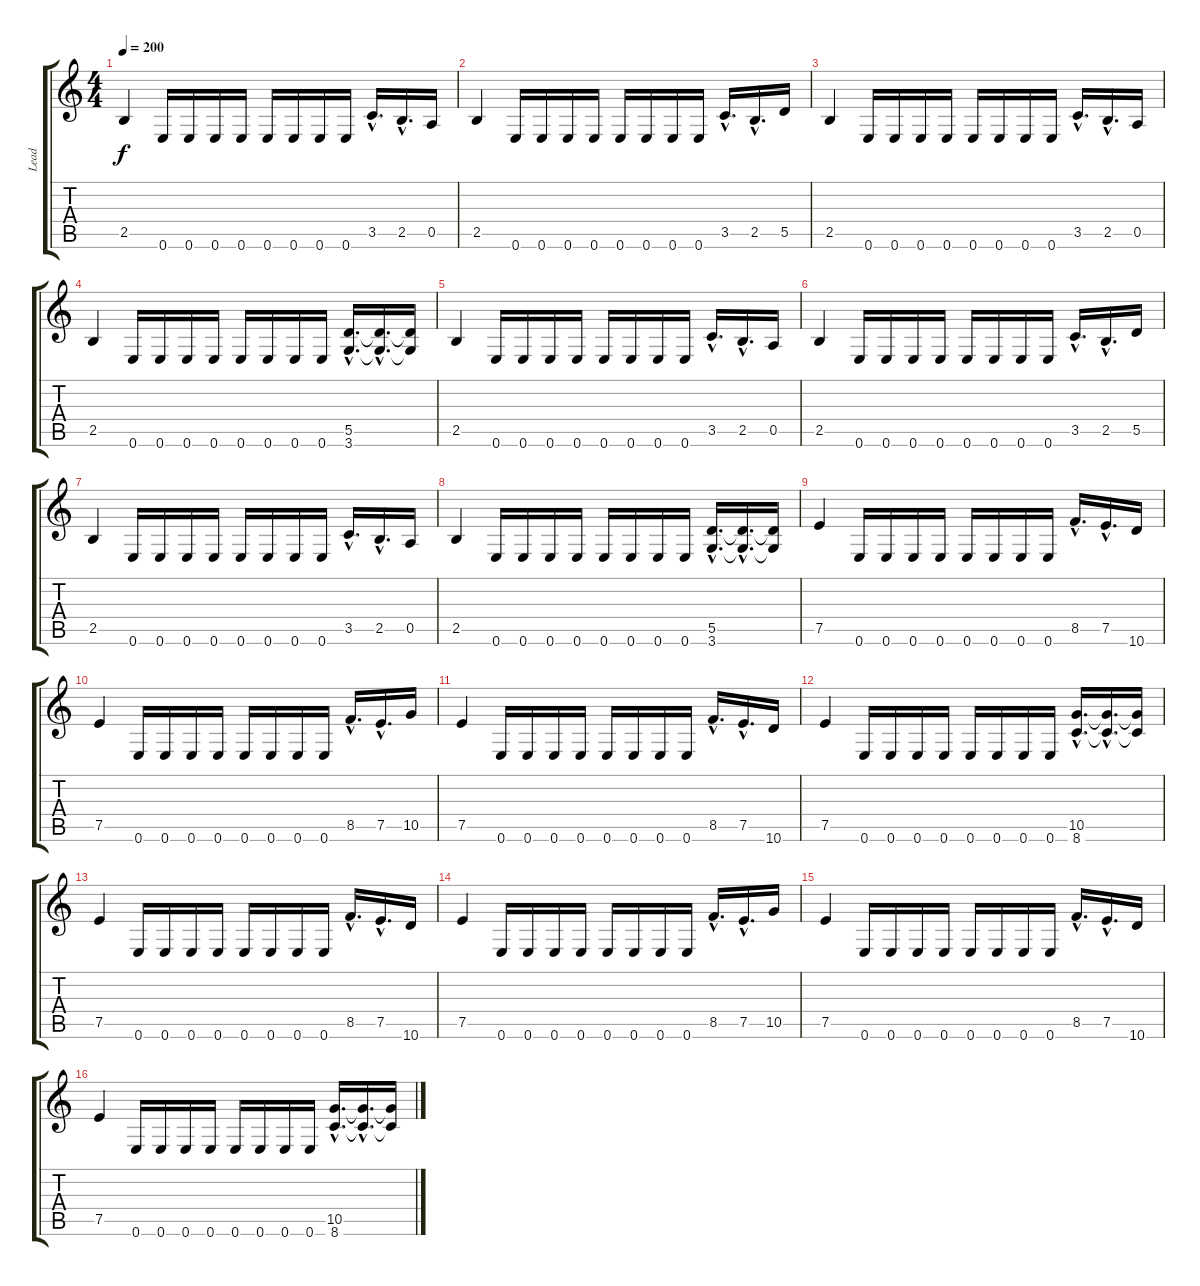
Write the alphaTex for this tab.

\track ("Lead" "Lead") {instrument distortionguitar}
\staff {score tabs}
\tuning (E4 B3 G3 D3 A2 E2) {hide}
\ts (4 4)
\tempo 200
\clef g2
\ks c
2.5.4{dy f} 0.6.16 0.6.16 0.6.16 0.6.16 0.6.16 0.6.16 0.6.16 0.6.16 3.5{hac}.16{d} 2.5{hac}.16{d} 0.5.16 |
2.5.4 0.6.16 0.6.16 0.6.16 0.6.16 0.6.16 0.6.16 0.6.16 0.6.16 3.5{hac}.16{d} 2.5{hac}.16{d} 5.5.16 |
2.5.4 0.6.16 0.6.16 0.6.16 0.6.16 0.6.16 0.6.16 0.6.16 0.6.16 3.5{hac}.16{d} 2.5{hac}.16{d} 0.5.16 |
2.5.4 0.6.16 0.6.16 0.6.16 0.6.16 0.6.16 0.6.16 0.6.16 0.6.16 (5.5{hac} 3.6{hac}).16{d} (5.5{hac t} 3.6{hac t}).16{d} (5.5{t} 3.6{t}).16 |
2.5.4 0.6.16 0.6.16 0.6.16 0.6.16 0.6.16 0.6.16 0.6.16 0.6.16 3.5{hac}.16{d} 2.5{hac}.16{d} 0.5.16 |
2.5.4 0.6.16 0.6.16 0.6.16 0.6.16 0.6.16 0.6.16 0.6.16 0.6.16 3.5{hac}.16{d} 2.5{hac}.16{d} 5.5.16 |
2.5.4 0.6.16 0.6.16 0.6.16 0.6.16 0.6.16 0.6.16 0.6.16 0.6.16 3.5{hac}.16{d} 2.5{hac}.16{d} 0.5.16 |
2.5.4 0.6.16 0.6.16 0.6.16 0.6.16 0.6.16 0.6.16 0.6.16 0.6.16 (5.5{hac} 3.6{hac}).16{d} (5.5{hac t} 3.6{hac t}).16{d} (5.5{t} 3.6{t}).16 |
7.5.4 0.6.16 0.6.16 0.6.16 0.6.16 0.6.16 0.6.16 0.6.16 0.6.16 8.5{hac}.16{d} 7.5{hac}.16{d} 10.6.16 |
7.5.4 0.6.16 0.6.16 0.6.16 0.6.16 0.6.16 0.6.16 0.6.16 0.6.16 8.5{hac}.16{d} 7.5{hac}.16{d} 10.5.16 |
7.5.4 0.6.16 0.6.16 0.6.16 0.6.16 0.6.16 0.6.16 0.6.16 0.6.16 8.5{hac}.16{d} 7.5{hac}.16{d} 10.6.16 |
7.5.4 0.6.16 0.6.16 0.6.16 0.6.16 0.6.16 0.6.16 0.6.16 0.6.16 (10.5{hac} 8.6{hac}).16{d} (10.5{hac t} 8.6{hac t}).16{d} (10.5{t} 8.6{t}).16 |
7.5.4 0.6.16 0.6.16 0.6.16 0.6.16 0.6.16 0.6.16 0.6.16 0.6.16 8.5{hac}.16{d} 7.5{hac}.16{d} 10.6.16 |
7.5.4 0.6.16 0.6.16 0.6.16 0.6.16 0.6.16 0.6.16 0.6.16 0.6.16 8.5{hac}.16{d} 7.5{hac}.16{d} 10.5.16 |
7.5.4 0.6.16 0.6.16 0.6.16 0.6.16 0.6.16 0.6.16 0.6.16 0.6.16 8.5{hac}.16{d} 7.5{hac}.16{d} 10.6.16 |
7.5.4 0.6.16 0.6.16 0.6.16 0.6.16 0.6.16 0.6.16 0.6.16 0.6.16 (10.5{hac} 8.6{hac}).16{d} (10.5{hac t} 8.6{hac t}).16{d} (10.5{t} 8.6{t}).16
